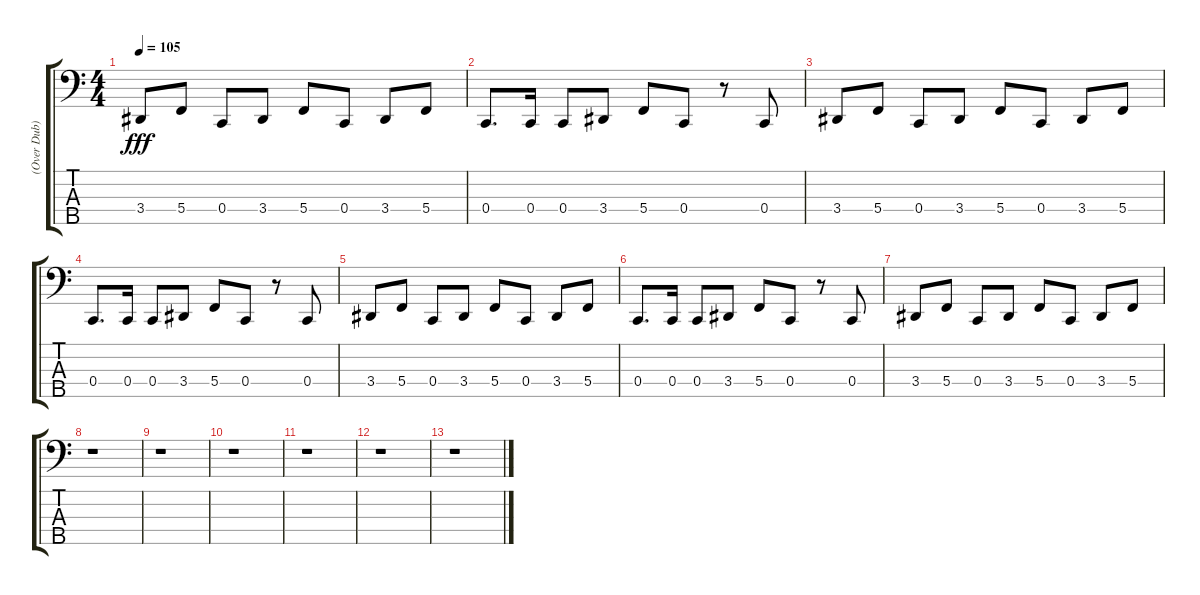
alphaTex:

\track ("(Over Dub)" "(Over Dub)") {instrument electricbassfinger}
\staff {score tabs}
\tuning (F2 C2 G1 C1 G0) {hide}
\ts (4 4)
\tempo 105
\clef f4
\ks c
3.4.8{dy fff} 5.4.8 0.4.8 3.4.8 5.4.8 0.4.8 3.4.8 5.4.8 |
0.4.8{d} 0.4.16 0.4.8 3.4.8 5.4.8 0.4.8 r.8 0.4.8 |
3.4.8 5.4.8 0.4.8 3.4.8 5.4.8 0.4.8 3.4.8 5.4.8 |
0.4.8{d} 0.4.16 0.4.8 3.4.8 5.4.8 0.4.8 r.8 0.4.8 |
3.4.8 5.4.8 0.4.8 3.4.8 5.4.8 0.4.8 3.4.8 5.4.8 |
0.4.8{d} 0.4.16 0.4.8 3.4.8 5.4.8 0.4.8 r.8 0.4.8 |
3.4.8 5.4.8 0.4.8 3.4.8 5.4.8 0.4.8 3.4.8 5.4.8 |
r.1 |
r.1 |
r.1 |
r.1 |
r.1 |
r.1
